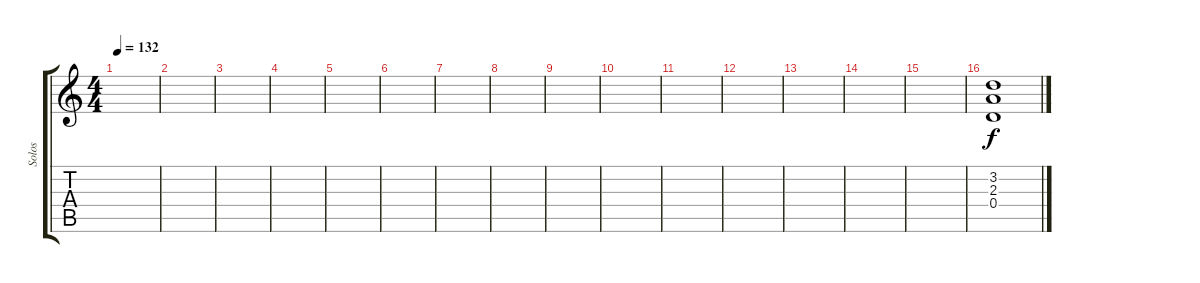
\track ("Solos" "Solos") {instrument distortionguitar}
\staff {score tabs}
\tuning (E4 B3 G3 D3 A2 E2) {hide}
\ts (4 4)
\tempo 132
\clef g2
\ks c
|
|
|
|
|
|
|
|
|
|
|
|
|
|
|
(3.2 2.3 0.4).1
